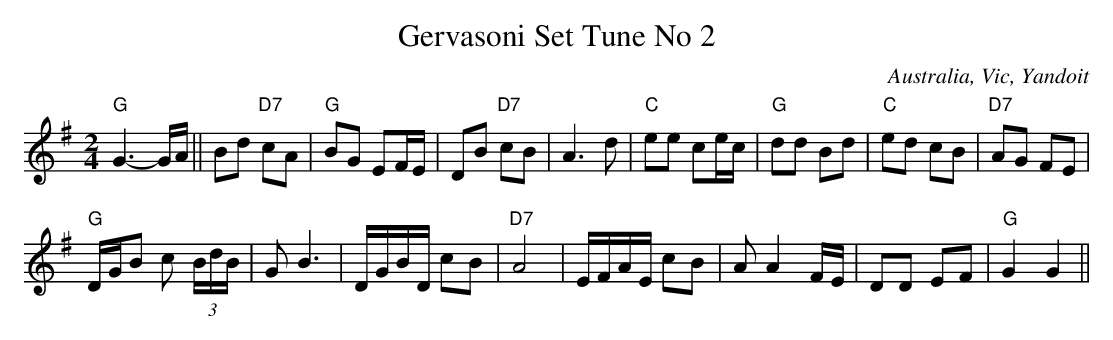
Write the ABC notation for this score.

X:1
T:Gervasoni Set Tune No 2
O:Australia, Vic, Yandoit
M:2/4
L:1/8
K:G
"G"G3-G/2A/2||Bd "D7"cA|"G"BG EF/2E/2|DB "D7"cB|A3d|"C"ee ce/2c/2|"G"dd Bd|"C" ed cB|"D7"AG FE|
"G"D/2G/2B c (3B/2d/2B/2|GB3|D/2G/2B/2D/2 cB|"D7"A4|E/2F/2A/2E/2 cB|AA2F/2E/2|DD EF|"G"G2G2||
